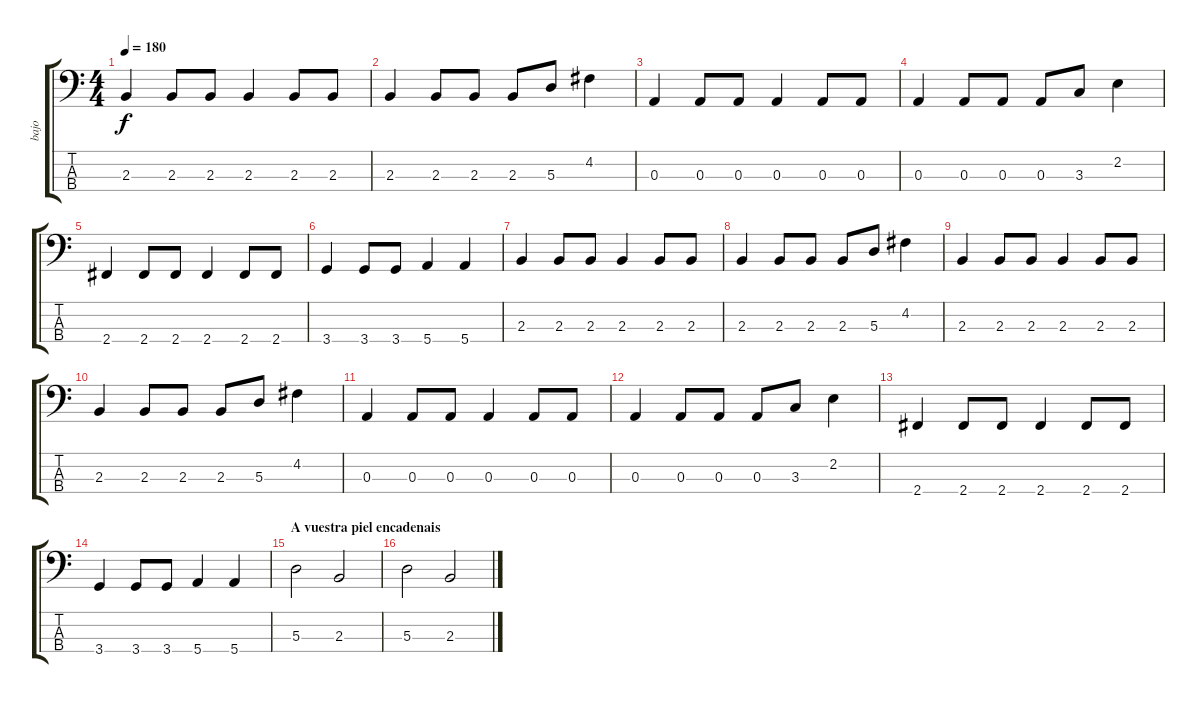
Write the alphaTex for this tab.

\track ("bajo" "bajo") {instrument electricbassfinger}
\staff {score tabs}
\tuning (G2 D2 A1 E1) {hide}
\ts (4 4)
\tempo 180
\clef f4
\ks c
2.3.4{dy f} 2.3.8 2.3.8 2.3.4 2.3.8 2.3.8 |
2.3.4 2.3.8 2.3.8 2.3.8 5.3.8 4.2.4 |
0.3.4 0.3.8 0.3.8 0.3.4 0.3.8 0.3.8 |
0.3.4 0.3.8 0.3.8 0.3.8 3.3.8 2.2.4 |
2.4.4 2.4.8 2.4.8 2.4.4 2.4.8 2.4.8 |
3.4.4 3.4.8 3.4.8 5.4.4 5.4.4 |
2.3.4 2.3.8 2.3.8 2.3.4 2.3.8 2.3.8 |
2.3.4 2.3.8 2.3.8 2.3.8 5.3.8 4.2.4 |
2.3.4 2.3.8 2.3.8 2.3.4 2.3.8 2.3.8 |
2.3.4 2.3.8 2.3.8 2.3.8 5.3.8 4.2.4 |
0.3.4 0.3.8 0.3.8 0.3.4 0.3.8 0.3.8 |
0.3.4 0.3.8 0.3.8 0.3.8 3.3.8 2.2.4 |
2.4.4 2.4.8 2.4.8 2.4.4 2.4.8 2.4.8 |
\section ("" "")
3.4.4 3.4.8 3.4.8 5.4.4 5.4.4 |
\section ("" "A vuestra piel encadenais")
5.3.2 2.3.2 |
5.3.2 2.3.2
